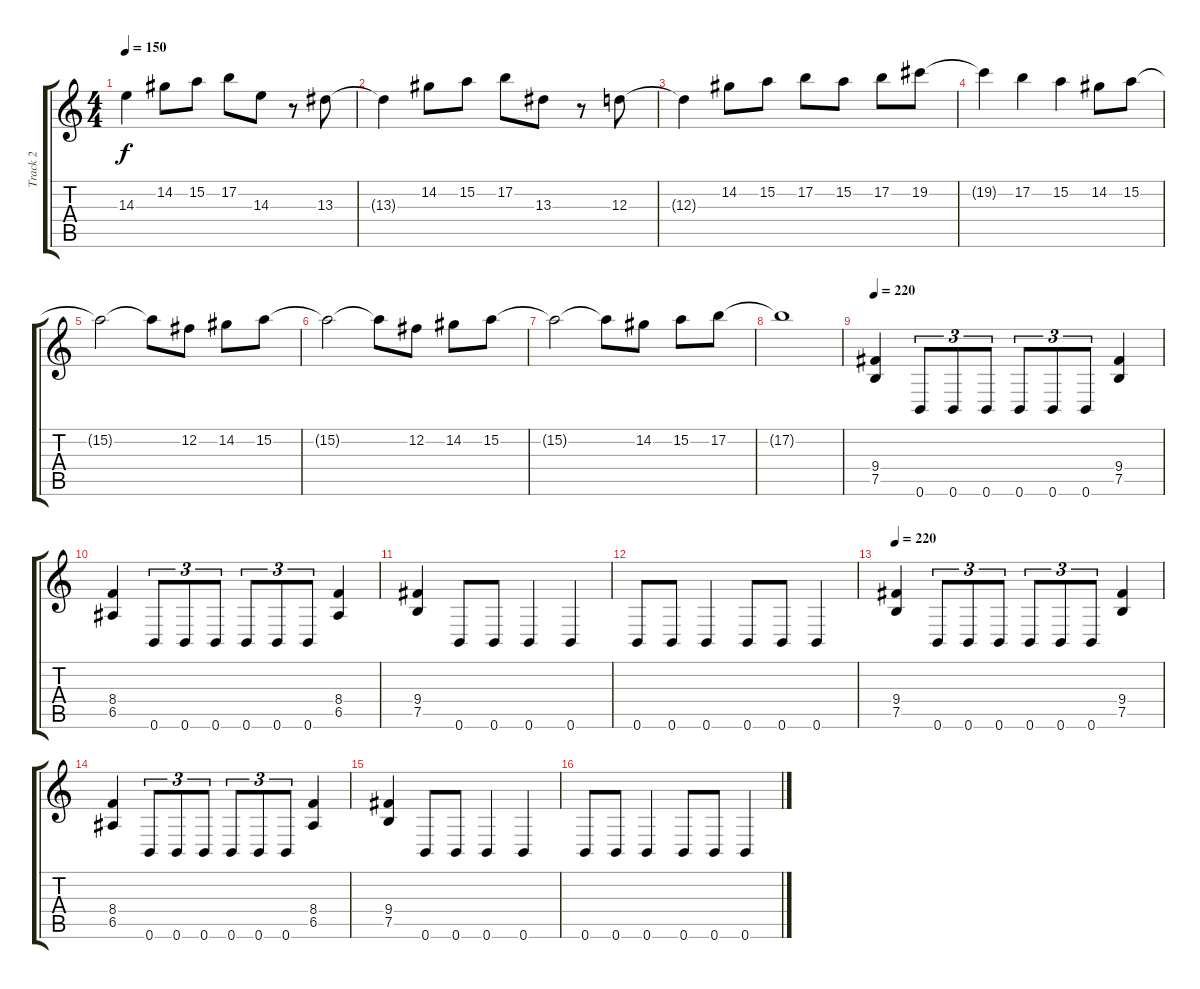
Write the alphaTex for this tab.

\track ("Track 2" "Track 2") {instrument distortionguitar}
\staff {score tabs}
\tuning (B3 Gb3 D3 A2 E2 B1) {hide}
\ts (4 4)
\tempo 150
\clef g2
\ks c
14.3{t}.4{dy f} 14.2.8 15.2.8 17.2.8 14.3.8 r.8 13.3.8 |
13.3{t}.4 14.2.8 15.2.8 17.2.8 13.3.8 r.8 12.3.8 |
12.3{t}.4 14.2.8 15.2.8 17.2.8 15.2.8 17.2.8 19.2.8 |
19.2{t}.4 17.2.4 15.2.4 14.2.8 15.2.8 |
15.2{t}.2 15.2{t}.8 12.2.8 14.2.8 15.2.8 |
15.2{t}.2 15.2{t}.8 12.2.8 14.2.8 15.2.8 |
15.2{t}.2 15.2{t}.8 14.2.8 15.2.8 17.2.8 |
17.2{t}.1 |
\tempo 220
(9.4 7.5).4 0.6.8{tu (3 2)} 0.6.8{tu (3 2)} 0.6.8{tu (3 2)} 0.6.8{tu (3 2)} 0.6.8{tu (3 2)} 0.6.8{tu (3 2)} (9.4 7.5).4 |
(8.4 6.5).4 0.6.8{tu (3 2)} 0.6.8{tu (3 2)} 0.6.8{tu (3 2)} 0.6.8{tu (3 2)} 0.6.8{tu (3 2)} 0.6.8{tu (3 2)} (8.4 6.5).4 |
(9.4 7.5).4 0.6.8 0.6.8 0.6.4 0.6.4 |
0.6.8 0.6.8 0.6.4 0.6.8 0.6.8 0.6.4 |
\tempo 220
(9.4 7.5).4 0.6.8{tu (3 2)} 0.6.8{tu (3 2)} 0.6.8{tu (3 2)} 0.6.8{tu (3 2)} 0.6.8{tu (3 2)} 0.6.8{tu (3 2)} (9.4 7.5).4 |
(8.4 6.5).4 0.6.8{tu (3 2)} 0.6.8{tu (3 2)} 0.6.8{tu (3 2)} 0.6.8{tu (3 2)} 0.6.8{tu (3 2)} 0.6.8{tu (3 2)} (8.4 6.5).4 |
(9.4 7.5).4 0.6.8 0.6.8 0.6.4 0.6.4 |
0.6.8 0.6.8 0.6.4 0.6.8 0.6.8 0.6.4
